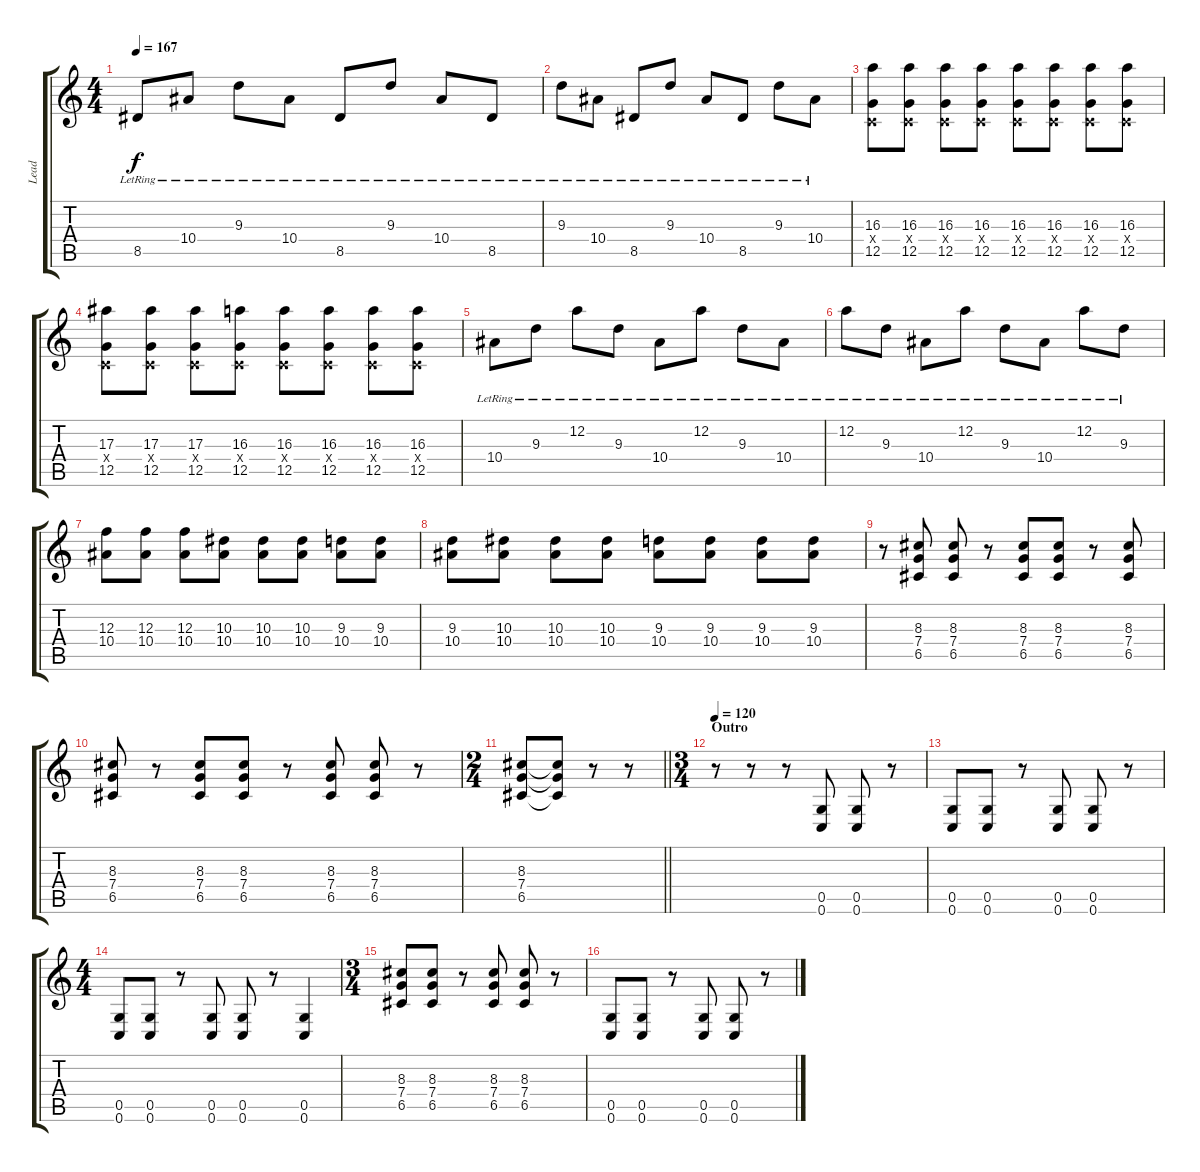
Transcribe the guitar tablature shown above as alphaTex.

\track ("Lead" "Lead") {instrument distortionguitar}
\staff {score tabs}
\tuning (D4 A3 F3 C3 G2 C2) {hide}
\ts (4 4)
\tempo 167
\clef g2
\ks c
8.5{lr}.8{dy f} 10.4{lr}.8 9.3{lr}.8 10.4{lr}.8 8.5{lr}.8 9.3{lr}.8 10.4{lr}.8 8.5{lr}.8 |
9.3{lr}.8 10.4{lr}.8 8.5{lr}.8 9.3{lr}.8 10.4{lr}.8 8.5{lr}.8 9.3{lr}.8 10.4{lr}.8 |
(16.3 0.4{x} 12.5).8 (16.3 0.4{x} 12.5).8 (16.3 0.4{x} 12.5).8 (16.3 0.4{x} 12.5).8 (16.3 0.4{x} 12.5).8 (16.3 0.4{x} 12.5).8 (16.3 0.4{x} 12.5).8 (16.3 0.4{x} 12.5).8 |
(17.3 0.4{x} 12.5).8 (17.3 0.4{x} 12.5).8 (17.3 0.4{x} 12.5).8 (16.3 0.4{x} 12.5).8 (16.3 0.4{x} 12.5).8 (16.3 0.4{x} 12.5).8 (16.3 0.4{x} 12.5).8 (16.3 0.4{x} 12.5).8 |
10.4{lr}.8 9.3{lr}.8 12.2{lr}.8 9.3{lr}.8 10.4{lr}.8 12.2{lr}.8 9.3{lr}.8 10.4{lr}.8 |
12.2{lr}.8 9.3{lr}.8 10.4{lr}.8 12.2{lr}.8 9.3{lr}.8 10.4{lr}.8 12.2{lr}.8 9.3{lr}.8 |
(12.3 10.4).8 (12.3 10.4).8 (12.3 10.4).8 (10.3 10.4).8 (10.3 10.4).8 (10.3 10.4).8 (9.3 10.4).8 (9.3 10.4).8 |
(9.3 10.4).8 (10.3 10.4).8 (10.3 10.4).8 (10.3 10.4).8 (9.3 10.4).8 (9.3 10.4).8 (9.3 10.4).8 (9.3 10.4).8 |
r.8 (8.3 7.4 6.5).8 (8.3 7.4 6.5).8 r.8 (8.3 7.4 6.5).8 (8.3 7.4 6.5).8 r.8 (8.3 7.4 6.5).8 |
(8.3 7.4 6.5).8 r.8 (8.3 7.4 6.5).8 (8.3 7.4 6.5).8 r.8 (8.3 7.4 6.5).8 (8.3 7.4 6.5).8 r.8 |
\ts (2 4)
\barLineRight lightlight
(8.3 7.4 6.5).8 (8.3{t} 7.4{t} 6.5{t}).8 r.8 r.8 |
\ts (3 4)
\section ("" "Outro")
\tempo 120
r.8 r.8 r.8 (0.5 0.6).8 (0.5 0.6).8 r.8 |
(0.5 0.6).8 (0.5 0.6).8 r.8 (0.5 0.6).8 (0.5 0.6).8 r.8 |
\ts (4 4)
(0.5 0.6).8 (0.5 0.6).8 r.8 (0.5 0.6).8 (0.5 0.6).8 r.8 (0.5 0.6).4 |
\ts (3 4)
(8.3 7.4 6.5).8 (8.3 7.4 6.5).8 r.8 (8.3 7.4 6.5).8 (8.3 7.4 6.5).8 r.8 |
(0.5 0.6).8 (0.5 0.6).8 r.8 (0.5 0.6).8 (0.5 0.6).8 r.8
